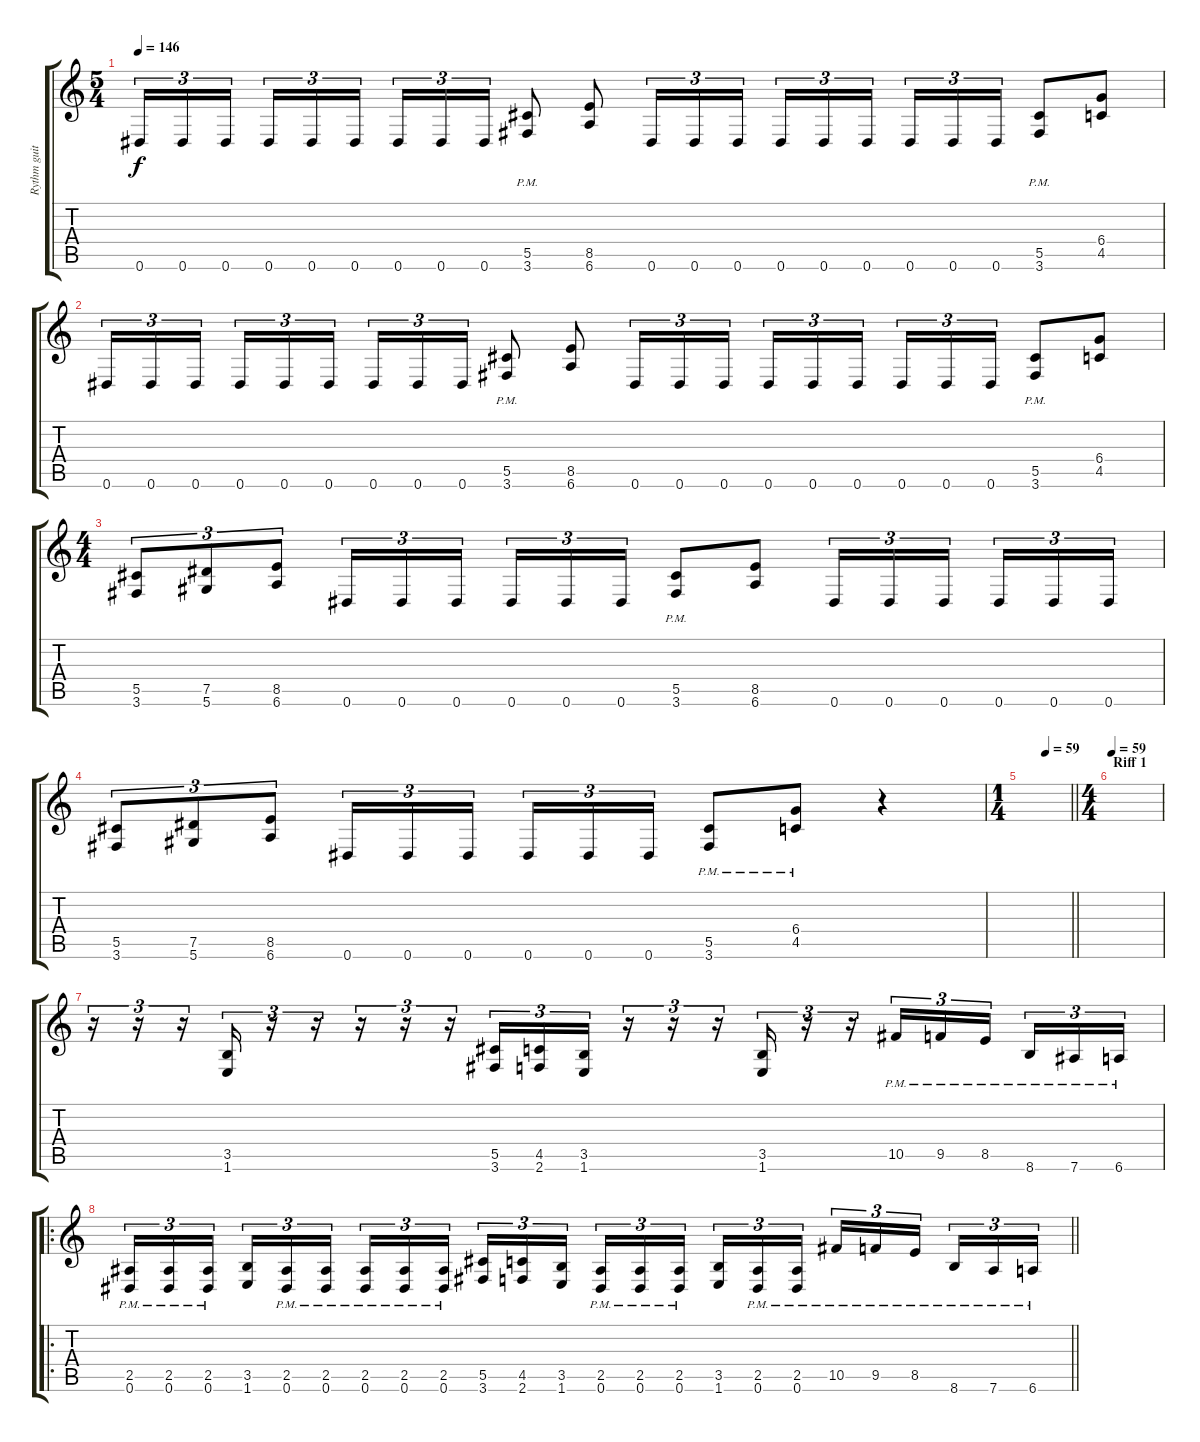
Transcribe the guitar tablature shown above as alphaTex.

\track ("Rythm guitar" "Rythm guit") {instrument distortionguitar}
\staff {score tabs}
\tuning (Eb4 Bb3 Gb3 Db3 Ab2 Eb2) {hide}
\ts (5 4)
\tempo 146
\clef g2
\ks c
0.6.16{tu (3 2) dy f} 0.6.16{tu (3 2)} 0.6.16{tu (3 2) beam splitsecondary} 0.6.16{tu (3 2)} 0.6.16{tu (3 2)} 0.6.16{tu (3 2)} 0.6.16{tu (3 2)} 0.6.16{tu (3 2)} 0.6.16{tu (3 2)} (5.5{pm} 3.6{pm}).8 (8.5 6.6).8 0.6.16{tu (3 2)} 0.6.16{tu (3 2)} 0.6.16{tu (3 2)} 0.6.16{tu (3 2)} 0.6.16{tu (3 2)} 0.6.16{tu (3 2) beam splitsecondary} 0.6.16{tu (3 2)} 0.6.16{tu (3 2)} 0.6.16{tu (3 2)} (5.5{pm} 3.6{pm}).8 (6.4 4.5).8 |
0.6.16{tu (3 2)} 0.6.16{tu (3 2)} 0.6.16{tu (3 2) beam splitsecondary} 0.6.16{tu (3 2)} 0.6.16{tu (3 2)} 0.6.16{tu (3 2)} 0.6.16{tu (3 2)} 0.6.16{tu (3 2)} 0.6.16{tu (3 2)} (5.5{pm} 3.6{pm}).8 (8.5 6.6).8 0.6.16{tu (3 2)} 0.6.16{tu (3 2)} 0.6.16{tu (3 2)} 0.6.16{tu (3 2)} 0.6.16{tu (3 2)} 0.6.16{tu (3 2) beam splitsecondary} 0.6.16{tu (3 2)} 0.6.16{tu (3 2)} 0.6.16{tu (3 2)} (5.5{pm} 3.6{pm}).8 (6.4 4.5).8 |
\ts (4 4)
(5.5 3.6).8{tu (3 2)} (7.5 5.6).8{tu (3 2)} (8.5 6.6).8{tu (3 2)} 0.6.16{tu (3 2)} 0.6.16{tu (3 2)} 0.6.16{tu (3 2) beam splitsecondary} 0.6.16{tu (3 2)} 0.6.16{tu (3 2)} 0.6.16{tu (3 2)} (5.5{pm} 3.6{pm}).8 (8.5 6.6).8 0.6.16{tu (3 2)} 0.6.16{tu (3 2)} 0.6.16{tu (3 2) beam splitsecondary} 0.6.16{tu (3 2)} 0.6.16{tu (3 2)} 0.6.16{tu (3 2)} |
(5.5 3.6).8{tu (3 2)} (7.5 5.6).8{tu (3 2)} (8.5 6.6).8{tu (3 2)} 0.6.16{tu (3 2)} 0.6.16{tu (3 2)} 0.6.16{tu (3 2) beam splitsecondary} 0.6.16{tu (3 2)} 0.6.16{tu (3 2)} 0.6.16{tu (3 2)} (5.5{pm} 3.6{pm}).8 (6.4{pm} 4.5{pm}).8 r.4 |
\ts (1 4)
\tempo (59 0.5)
\barLineRight lightlight
|
\ts (4 4)
\section ("" "Riff 1")
\tempo 59
|
r.16{tu (3 2)} r.16{tu (3 2)} r.16{tu (3 2)} (3.5 1.6).16{tu (3 2)} r.16{tu (3 2)} r.16{tu (3 2)} r.16{tu (3 2)} r.16{tu (3 2)} r.16{tu (3 2)} (5.5 3.6).16{tu (3 2)} (4.5 2.6).16{tu (3 2)} (3.5 1.6).16{tu (3 2)} r.16{tu (3 2)} r.16{tu (3 2)} r.16{tu (3 2)} (3.5 1.6).16{tu (3 2)} r.16{tu (3 2)} r.16{tu (3 2)} 10.5{pm}.16{tu (3 2)} 9.5{pm}.16{tu (3 2)} 8.5{pm}.16{tu (3 2) beam splitsecondary} 8.6{pm}.16{tu (3 2)} 7.6{pm}.16{tu (3 2)} 6.6{pm}.16{tu (3 2)} |
\ro
\barLineRight lightlight
(2.5{pm} 0.6{pm}).16{tu (3 2)} (2.5{pm} 0.6{pm}).16{tu (3 2)} (2.5{pm} 0.6{pm}).16{tu (3 2) beam splitsecondary} (3.5 1.6).16{tu (3 2)} (2.5{pm} 0.6{pm}).16{tu (3 2)} (2.5{pm} 0.6{pm}).16{tu (3 2)} (2.5{pm} 0.6{pm}).16{tu (3 2)} (2.5{pm} 0.6{pm}).16{tu (3 2)} (2.5{pm} 0.6{pm}).16{tu (3 2) beam splitsecondary} (5.5 3.6).16{tu (3 2)} (4.5 2.6).16{tu (3 2)} (3.5 1.6).16{tu (3 2)} (2.5{pm} 0.6{pm}).16{tu (3 2)} (2.5{pm} 0.6{pm}).16{tu (3 2)} (2.5{pm} 0.6{pm}).16{tu (3 2) beam splitsecondary} (3.5 1.6).16{tu (3 2)} (2.5{pm} 0.6{pm}).16{tu (3 2)} (2.5{pm} 0.6{pm}).16{tu (3 2)} 10.5{pm}.16{tu (3 2)} 9.5{pm}.16{tu (3 2)} 8.5{pm}.16{tu (3 2) beam splitsecondary} 8.6{pm}.16{tu (3 2)} 7.6{pm}.16{tu (3 2)} 6.6{pm}.16{tu (3 2)}
